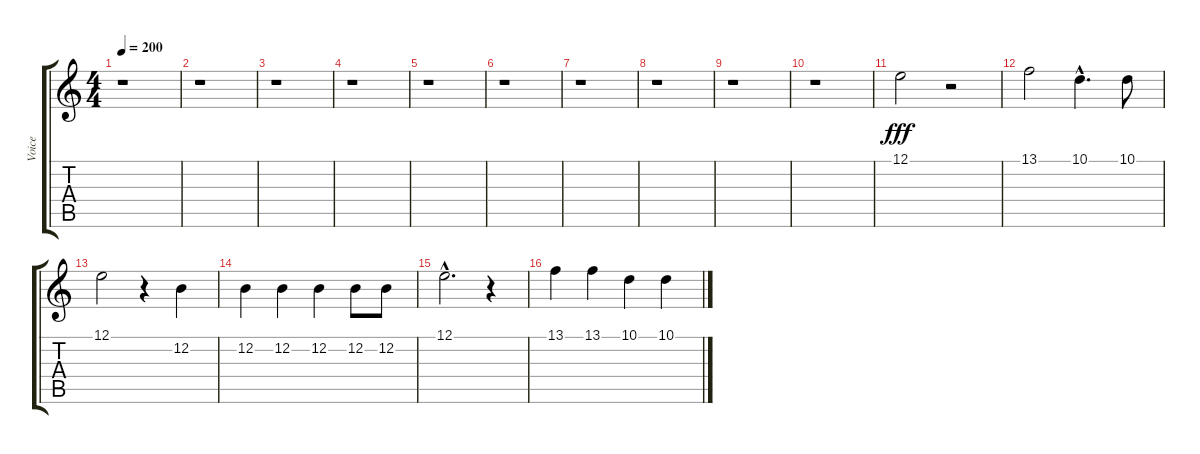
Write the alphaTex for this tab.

\track ("Voice" "Voice") {instrument lead2sawtooth}
\staff {score tabs}
\tuning (E4 B3 G3 D3 A2 E2) {hide}
\ts (4 4)
\tempo 200
\clef g2
\ks c
r.1{dy fff} |
r.1 |
r.1 |
r.1 |
r.1 |
r.1 |
r.1 |
r.1 |
r.1 |
r.1 |
12.1.2 r.2 |
13.1.2 10.1{hac}.4{d} 10.1.8 |
12.1.2 r.4 12.2.4 |
12.2.4 12.2.4 12.2.4 12.2.8 12.2.8 |
12.1{hac}.2{d} r.4 |
13.1.4 13.1.4 10.1.4 10.1.4
